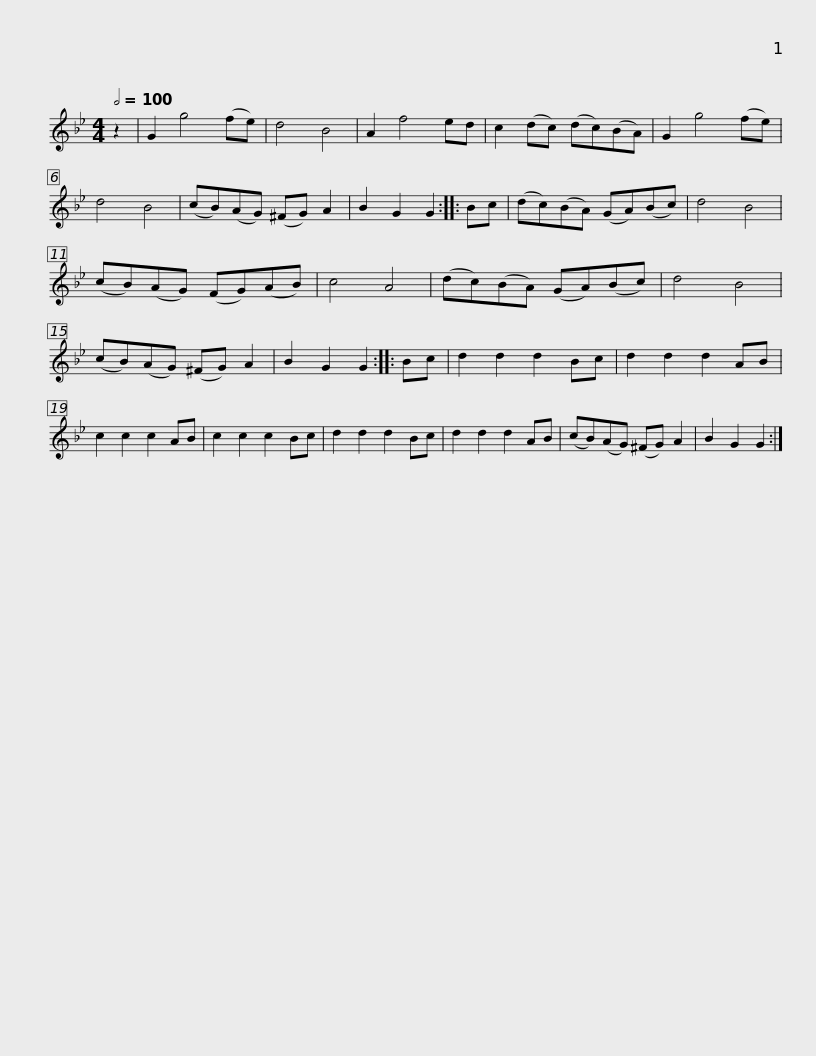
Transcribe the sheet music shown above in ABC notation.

X:1
L:1/8
Q:1/2=100
M:4/4
I:linebreak $
K:Gmin
V:1 treble
V:1
 z2 | G2 g4 (fe) | d4 B4 | A2 f4 ed | c2 (dc) (dc)(BA) | %5
 G2 g4 (fe) | d4 B4 | (cB)(AG) (^FG) A2 | B2 G2 G2 :: Bc |$ %10
 (dc)(BA) (GA)(Bc) | d4 B4 | (cB)(AG) (FG)(AB) | c4 A4 | (dc)(BA) (GA)(Bc) | %15
 d4 B4 | (cB)(AG) (^FG) A2 | B2 G2 G2 ::$ Bc | d2 d2 d2 Bc | %20
 d2 d2 d2 AB | c2 c2 c2 AB | c2 c2 c2 Bc | d2 d2 d2 Bc | d2 d2 d2 AB | %25
 (cB)(AG) (^FG) A2 |$ B2 G2 G2 :| %27
